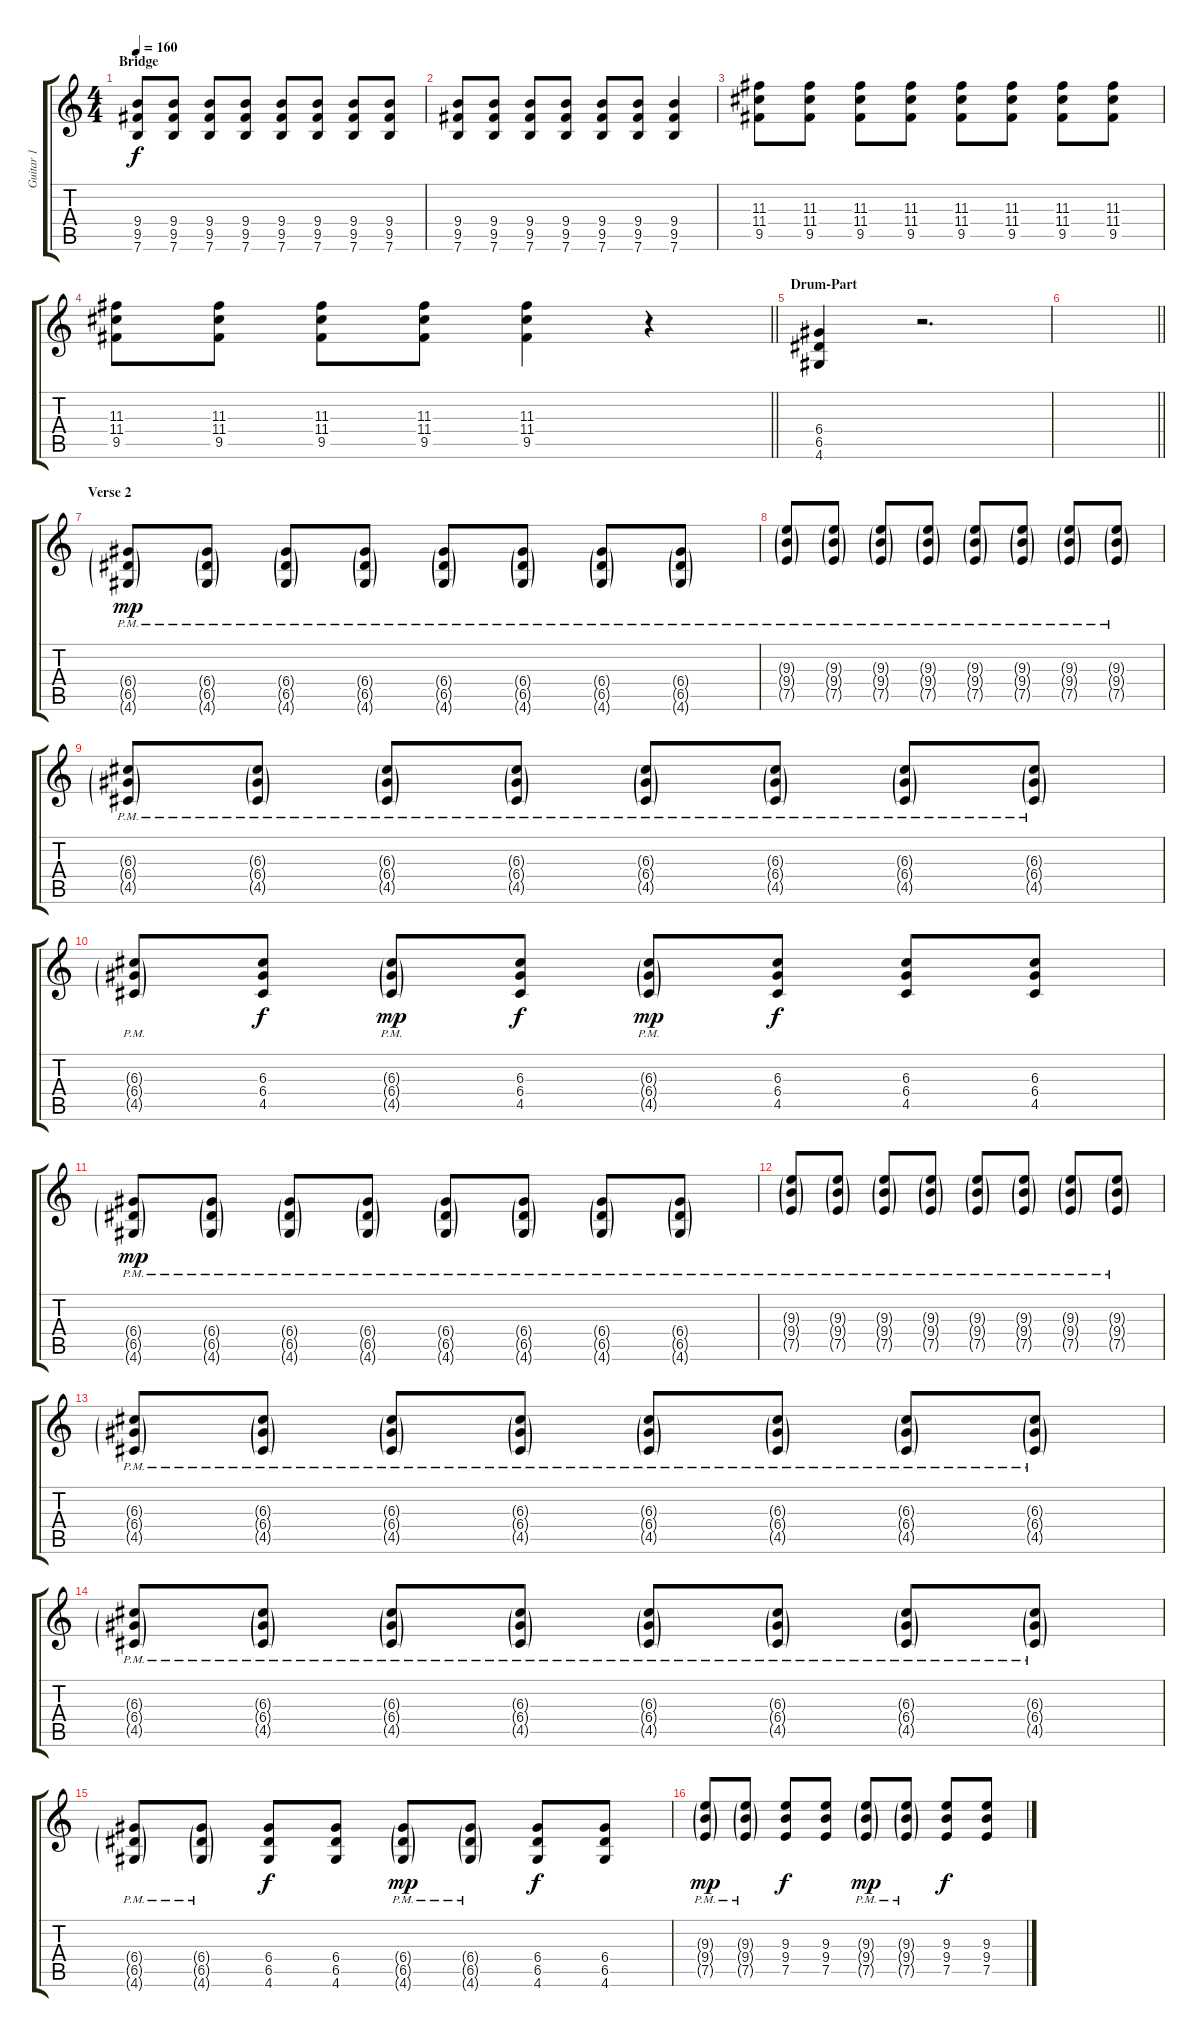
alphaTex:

\track ("Guitar 1" "Guitar 1") {instrument distortionguitar}
\staff {score tabs}
\tuning (E4 B3 G3 D3 A2 E2) {hide}
\ts (4 4)
\section ("" "Bridge")
\tempo 160
\clef g2
\ks c
(9.4 9.5 7.6).8{dy f} (9.4 9.5 7.6).8 (9.4 9.5 7.6).8 (9.4 9.5 7.6).8 (9.4 9.5 7.6).8 (9.4 9.5 7.6).8 (9.4 9.5 7.6).8 (9.4 9.5 7.6).8 |
(9.4 9.5 7.6).8 (9.4 9.5 7.6).8 (9.4 9.5 7.6).8 (9.4 9.5 7.6).8 (9.4 9.5 7.6).8 (9.4 9.5 7.6).8 (9.4 9.5 7.6).4 |
(11.3 11.4 9.5).8 (11.3 11.4 9.5).8 (11.3 11.4 9.5).8 (11.3 11.4 9.5).8 (11.3 11.4 9.5).8 (11.3 11.4 9.5).8 (11.3 11.4 9.5).8 (11.3 11.4 9.5).8 |
\barLineRight lightlight
(11.3 11.4 9.5).8 (11.3 11.4 9.5).8 (11.3 11.4 9.5).8 (11.3 11.4 9.5).8 (11.3 11.4 9.5).4 r.4 |
\section ("" "Drum-Part")
(6.4 6.5 4.6).4 r.2{d} |
\barLineRight lightlight
|
\section ("" "Verse 2")
(6.4{g pm} 6.5{g pm} 4.6{g pm}).8{dy mp} (6.4{g pm} 6.5{g pm} 4.6{g pm}).8 (6.4{g pm} 6.5{g pm} 4.6{g pm}).8 (6.4{g pm} 6.5{g pm} 4.6{g pm}).8 (6.4{g pm} 6.5{g pm} 4.6{g pm}).8 (6.4{g pm} 6.5{g pm} 4.6{g pm}).8 (6.4{g pm} 6.5{g pm} 4.6{g pm}).8 (6.4{g pm} 6.5{g pm} 4.6{g pm}).8 |
(9.3{g pm} 9.4{g pm} 7.5{g pm}).8 (9.3{g pm} 9.4{g pm} 7.5{g pm}).8 (9.3{g pm} 9.4{g pm} 7.5{g pm}).8 (9.3{g pm} 9.4{g pm} 7.5{g pm}).8 (9.3{g pm} 9.4{g pm} 7.5{g pm}).8 (9.3{g pm} 9.4{g pm} 7.5{g pm}).8 (9.3{g pm} 9.4{g pm} 7.5{g pm}).8 (9.3{g pm} 9.4{g pm} 7.5{g pm}).8 |
(6.3{g pm} 6.4{g pm} 4.5{g pm}).8 (6.3{g pm} 6.4{g pm} 4.5{g pm}).8 (6.3{g pm} 6.4{g pm} 4.5{g pm}).8 (6.3{g pm} 6.4{g pm} 4.5{g pm}).8 (6.3{g pm} 6.4{g pm} 4.5{g pm}).8 (6.3{g pm} 6.4{g pm} 4.5{g pm}).8 (6.3{g pm} 6.4{g pm} 4.5{g pm}).8 (6.3{g pm} 6.4{g pm} 4.5{g pm}).8 |
(6.3{g pm} 6.4{g pm} 4.5{g pm}).8 (6.3 6.4 4.5).8{dy f} (6.3{g pm} 6.4{g pm} 4.5{g pm}).8{dy mp} (6.3 6.4 4.5).8{dy f} (6.3{g pm} 6.4{g pm} 4.5{g pm}).8{dy mp} (6.3 6.4 4.5).8{dy f} (6.3 6.4 4.5).8 (6.3 6.4 4.5).8 |
(6.4{g pm} 6.5{g pm} 4.6{g pm}).8{dy mp} (6.4{g pm} 6.5{g pm} 4.6{g pm}).8 (6.4{g pm} 6.5{g pm} 4.6{g pm}).8 (6.4{g pm} 6.5{g pm} 4.6{g pm}).8 (6.4{g pm} 6.5{g pm} 4.6{g pm}).8 (6.4{g pm} 6.5{g pm} 4.6{g pm}).8 (6.4{g pm} 6.5{g pm} 4.6{g pm}).8 (6.4{g pm} 6.5{g pm} 4.6{g pm}).8 |
(9.3{g pm} 9.4{g pm} 7.5{g pm}).8 (9.3{g pm} 9.4{g pm} 7.5{g pm}).8 (9.3{g pm} 9.4{g pm} 7.5{g pm}).8 (9.3{g pm} 9.4{g pm} 7.5{g pm}).8 (9.3{g pm} 9.4{g pm} 7.5{g pm}).8 (9.3{g pm} 9.4{g pm} 7.5{g pm}).8 (9.3{g pm} 9.4{g pm} 7.5{g pm}).8 (9.3{g pm} 9.4{g pm} 7.5{g pm}).8 |
(6.3{g pm} 6.4{g pm} 4.5{g pm}).8 (6.3{g pm} 6.4{g pm} 4.5{g pm}).8 (6.3{g pm} 6.4{g pm} 4.5{g pm}).8 (6.3{g pm} 6.4{g pm} 4.5{g pm}).8 (6.3{g pm} 6.4{g pm} 4.5{g pm}).8 (6.3{g pm} 6.4{g pm} 4.5{g pm}).8 (6.3{g pm} 6.4{g pm} 4.5{g pm}).8 (6.3{g pm} 6.4{g pm} 4.5{g pm}).8 |
(6.3{g pm} 6.4{g pm} 4.5{g pm}).8 (6.3{g pm} 6.4{g pm} 4.5{g pm}).8 (6.3{g pm} 6.4{g pm} 4.5{g pm}).8 (6.3{g pm} 6.4{g pm} 4.5{g pm}).8 (6.3{g pm} 6.4{g pm} 4.5{g pm}).8 (6.3{g pm} 6.4{g pm} 4.5{g pm}).8 (6.3{g pm} 6.4{g pm} 4.5{g pm}).8 (6.3{g pm} 6.4{g pm} 4.5{g pm}).8 |
(6.4{g pm} 6.5{g pm} 4.6{g pm}).8 (6.4{g pm} 6.5{g pm} 4.6{g pm}).8 (6.4 6.5 4.6).8{dy f} (6.4 6.5 4.6).8 (6.4{g pm} 6.5{g pm} 4.6{g pm}).8{dy mp} (6.4{g pm} 6.5{g pm} 4.6{g pm}).8 (6.4 6.5 4.6).8{dy f} (6.4 6.5 4.6).8 |
(9.3{g pm} 9.4{g pm} 7.5{g pm}).8{dy mp} (9.3{g pm} 9.4{g pm} 7.5{g pm}).8 (9.3 9.4 7.5).8{dy f} (9.3 9.4 7.5).8 (9.3{g pm} 9.4{g pm} 7.5{g pm}).8{dy mp} (9.3{g pm} 9.4{g pm} 7.5{g pm}).8 (9.3 9.4 7.5).8{dy f} (9.3 9.4 7.5).8
